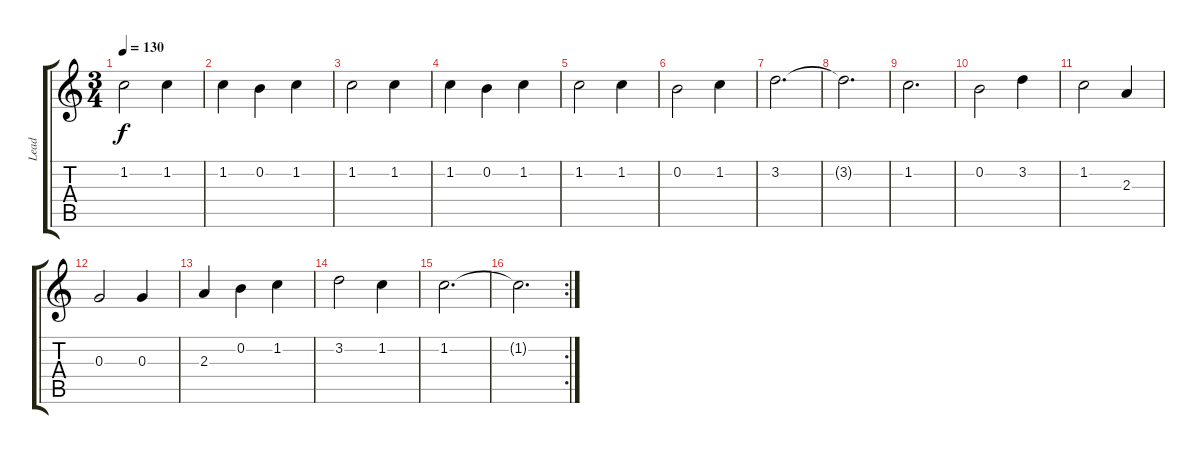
\track ("Lead" "Lead") {instrument acousticguitarsteel}
\staff {score tabs}
\tuning (E4 B3 G3 D3 A2 E2) {hide}
\ts (3 4)
\tempo 130
\clef g2
\ks c
1.2.2{dy f} 1.2.4 |
1.2.4 0.2.4 1.2.4 |
1.2.2 1.2.4 |
1.2.4 0.2.4 1.2.4 |
1.2.2 1.2.4 |
0.2.2 1.2.4 |
3.2.2{d} |
3.2{t}.2{d} |
1.2.2{d} |
0.2.2 3.2.4 |
1.2.2 2.3.4 |
0.3.2 0.3.4 |
2.3.4 0.2.4 1.2.4 |
3.2.2 1.2.4 |
1.2.2{d} |
\rc 2
1.2{t}.2{d}
